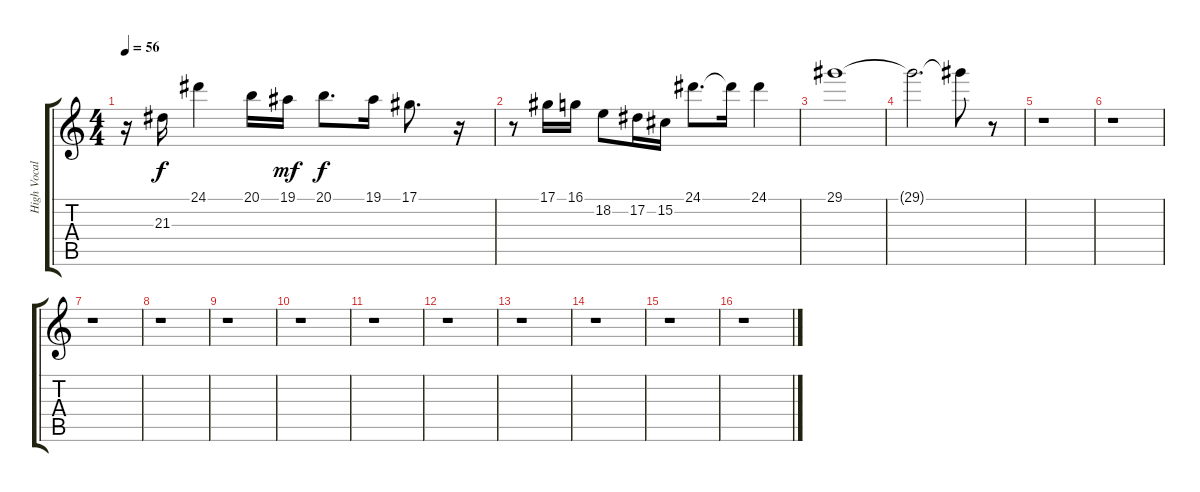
\track ("High Vocals" "High Vocal") {instrument synthvoice}
\staff {score tabs}
\tuning (Eb4 Bb3 Gb3 Db3 Ab2 Eb2) {hide}
\ts (4 4)
\tempo 56
\clef g2
\ks c
r.16{dy f} 21.3.16 24.1.4 20.1.16 19.1.16{dy mf} 20.1.8{d dy f} 19.1.16 17.1.8{d} r.16 |
r.8 17.1.16 16.1.16 18.2.8 17.2.16 15.2.16 24.1.8{d} 24.1{t}.16 24.1.4 |
29.1.1 |
29.1{t}.2{d} 29.1{t}.8 r.8 |
r.1 |
r.1 |
r.1 |
r.1 |
r.1 |
r.1 |
r.1 |
r.1 |
r.1 |
r.1 |
r.1 |
r.1
